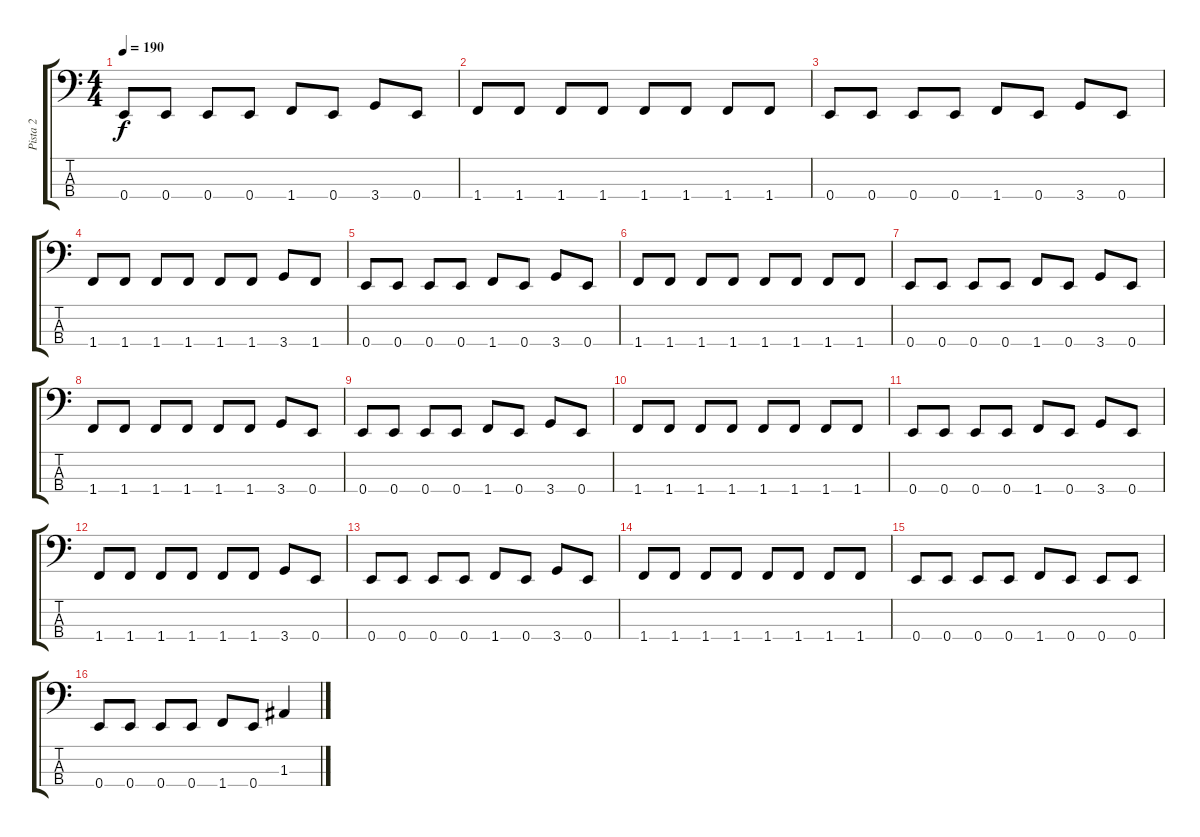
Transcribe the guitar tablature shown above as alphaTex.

\track ("Pista 2" "Pista 2") {instrument electricbassfinger}
\staff {score tabs}
\tuning (G2 D2 A1 E1) {hide}
\ts (4 4)
\tempo 190
\clef f4
\ks c
0.4.8{dy f} 0.4.8 0.4.8 0.4.8 1.4.8 0.4.8 3.4.8 0.4.8 |
1.4.8 1.4.8 1.4.8 1.4.8 1.4.8 1.4.8 1.4.8 1.4.8 |
0.4.8 0.4.8 0.4.8 0.4.8 1.4.8 0.4.8 3.4.8 0.4.8 |
1.4.8 1.4.8 1.4.8 1.4.8 1.4.8 1.4.8 3.4.8 1.4.8 |
0.4.8 0.4.8 0.4.8 0.4.8 1.4.8 0.4.8 3.4.8 0.4.8 |
1.4.8 1.4.8 1.4.8 1.4.8 1.4.8 1.4.8 1.4.8 1.4.8 |
0.4.8 0.4.8 0.4.8 0.4.8 1.4.8 0.4.8 3.4.8 0.4.8 |
1.4.8 1.4.8 1.4.8 1.4.8 1.4.8 1.4.8 3.4.8 0.4.8 |
0.4.8 0.4.8 0.4.8 0.4.8 1.4.8 0.4.8 3.4.8 0.4.8 |
1.4.8 1.4.8 1.4.8 1.4.8 1.4.8 1.4.8 1.4.8 1.4.8 |
0.4.8 0.4.8 0.4.8 0.4.8 1.4.8 0.4.8 3.4.8 0.4.8 |
1.4.8 1.4.8 1.4.8 1.4.8 1.4.8 1.4.8 3.4.8 0.4.8 |
0.4.8 0.4.8 0.4.8 0.4.8 1.4.8 0.4.8 3.4.8 0.4.8 |
1.4.8 1.4.8 1.4.8 1.4.8 1.4.8 1.4.8 1.4.8 1.4.8 |
0.4.8 0.4.8 0.4.8 0.4.8 1.4.8 0.4.8 0.4.8 0.4.8 |
0.4.8 0.4.8 0.4.8 0.4.8 1.4.8 0.4.8 1.3.4
